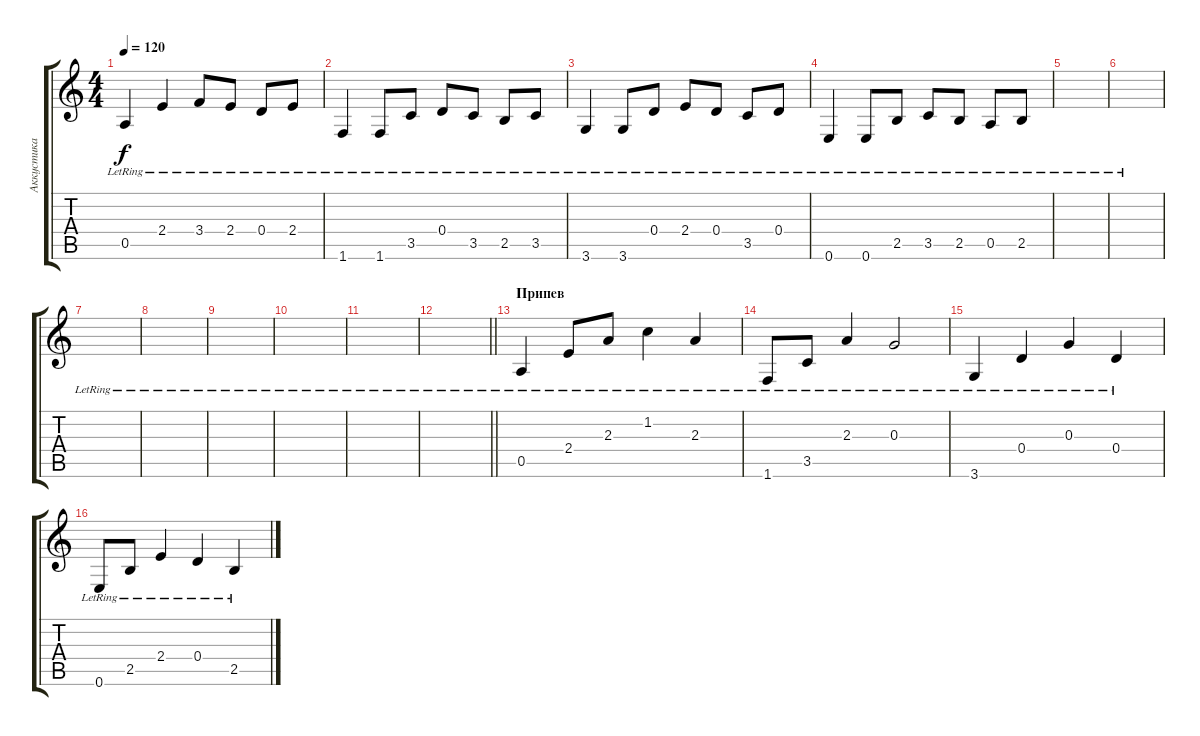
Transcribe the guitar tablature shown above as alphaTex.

\track ("Аккустика" "Аккустика") {instrument acousticguitarsteel}
\staff {score tabs}
\tuning (E4 B3 G3 D3 A2 E2) {hide}
\ts (4 4)
\tempo 120
\clef g2
\ks c
0.5{lr}.4{dy f} 2.4{lr}.4 3.4{lr}.8 2.4{lr}.8 0.4{lr}.8 2.4{lr}.8 |
1.6{lr}.4 1.6{lr}.8 3.5{lr}.8 0.4{lr}.8 3.5{lr}.8 2.5{lr}.8 3.5{lr}.8 |
3.6{lr}.4 3.6{lr}.8 0.4{lr}.8 2.4{lr}.8 0.4{lr}.8 3.5{lr}.8 0.4{lr}.8 |
0.6{lr}.4 0.6{lr}.8 2.5{lr}.8 3.5{lr}.8 2.5{lr}.8 0.5{lr}.8 2.5{lr}.8 |
|
|
|
|
|
|
|
\barLineRight lightlight
|
\section ("" "Припев")
0.5{lr}.4 2.4{lr}.8 2.3{lr}.8 1.2{lr}.4 2.3{lr}.4 |
1.6{lr}.8 3.5{lr}.8 2.3{lr}.4 0.3{lr}.2 |
3.6{lr}.4 0.4{lr}.4 0.3{lr}.4 0.4{lr}.4 |
0.6{lr}.8 2.5{lr}.8 2.4{lr}.4 0.4{lr}.4 2.5{lr}.4
